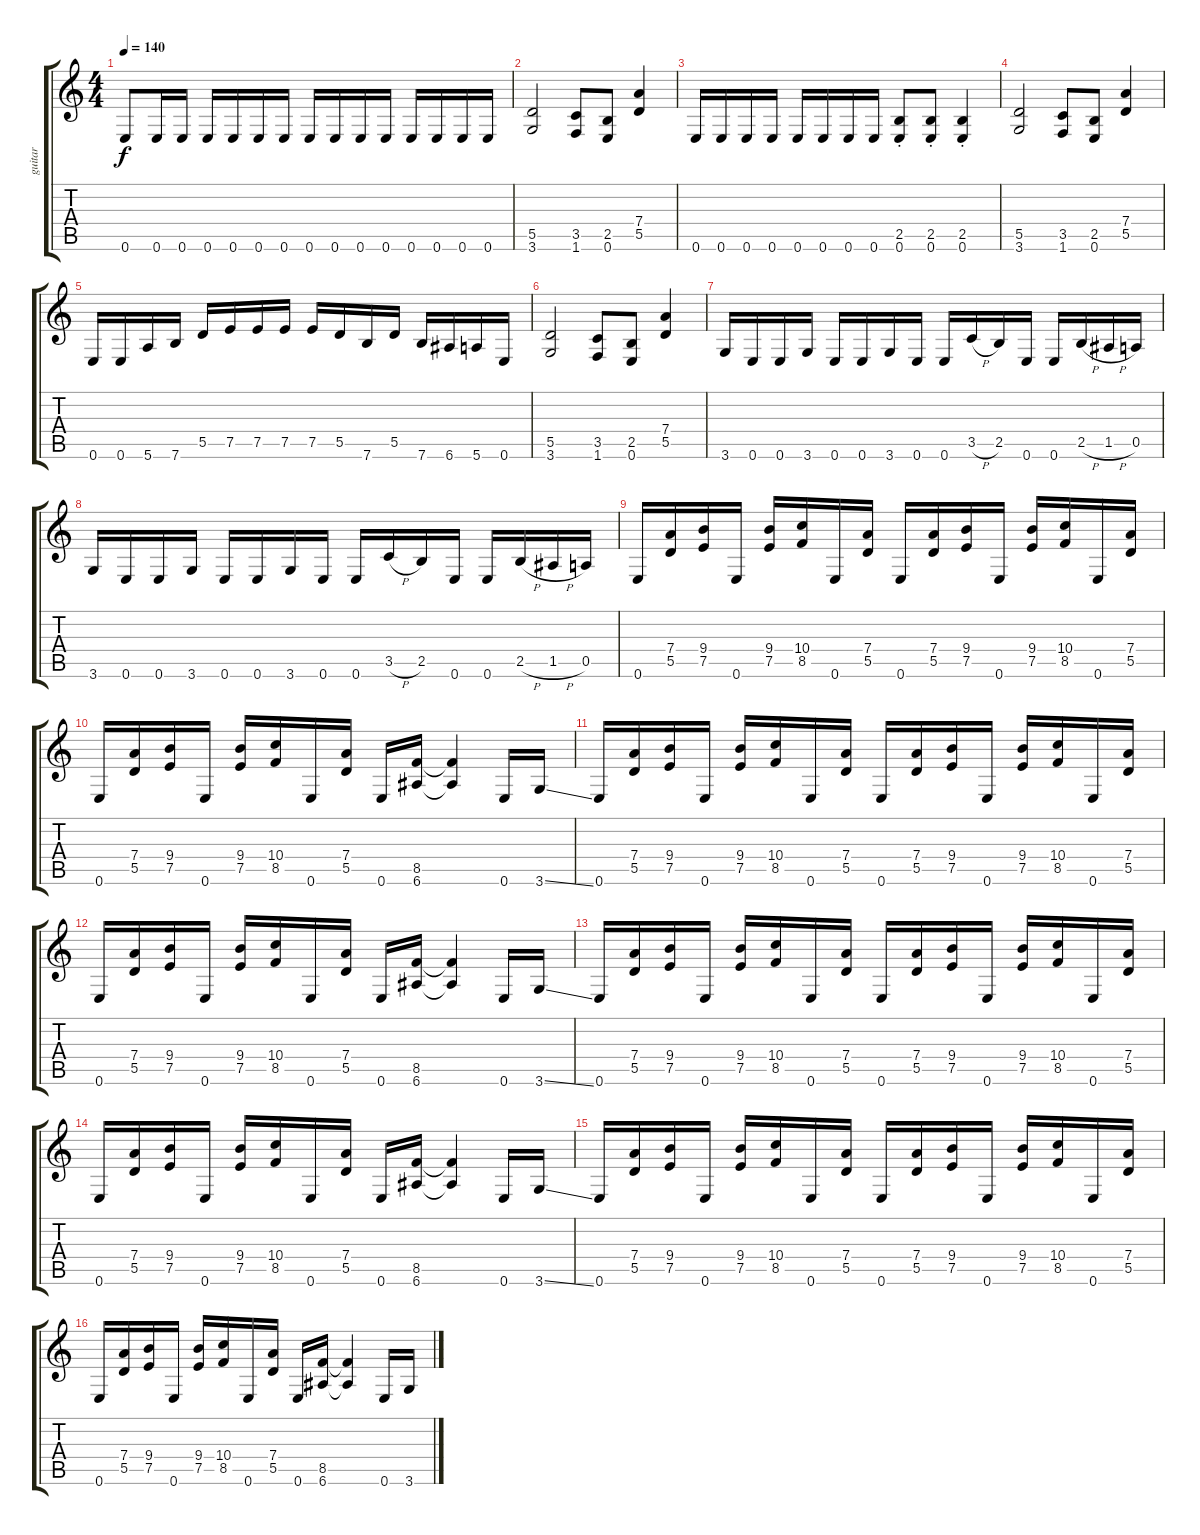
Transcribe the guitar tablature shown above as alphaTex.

\track ("guitar" "guitar") {instrument distortionguitar}
\staff {score tabs}
\tuning (E4 B3 G3 D3 A2 E2) {hide}
\ts (4 4)
\tempo 140
\clef g2
\ks c
0.6.8{dy f} 0.6.16 0.6.16 0.6.16 0.6.16 0.6.16 0.6.16 0.6.16 0.6.16 0.6.16 0.6.16 0.6.16 0.6.16 0.6.16 0.6.16 |
(5.5 3.6).2 (3.5 1.6).8 (2.5 0.6).8 (7.4 5.5).4 |
0.6.16 0.6.16 0.6.16 0.6.16 0.6.16 0.6.16 0.6.16 0.6.16 (2.5{st} 0.6{st}).8 (2.5{st} 0.6{st}).8 (2.5{st} 0.6{st}).4 |
(5.5 3.6).2 (3.5 1.6).8 (2.5 0.6).8 (7.4 5.5).4 |
0.6.16 0.6.16 5.6.16 7.6.16 5.5.16 7.5.16 7.5.16 7.5.16 7.5.16 5.5.16 7.6.16 5.5.16 7.6.16 6.6.16 5.6.16 0.6.16 |
(5.5 3.6).2 (3.5 1.6).8 (2.5 0.6).8 (7.4 5.5).4 |
3.6.16 0.6.16 0.6.16 3.6.16 0.6.16 0.6.16 3.6.16 0.6.16 0.6.16 3.5{h}.16 2.5.16 0.6.16 0.6.16 2.5{h}.16 1.5{h}.16 0.5.16 |
3.6.16 0.6.16 0.6.16 3.6.16 0.6.16 0.6.16 3.6.16 0.6.16 0.6.16 3.5{h}.16 2.5.16 0.6.16 0.6.16 2.5{h}.16 1.5{h}.16 0.5.16 |
0.6.16 (7.4 5.5).16 (9.4 7.5).16 0.6.16 (9.4 7.5).16 (10.4 8.5).16 0.6.16 (7.4 5.5).16 0.6.16 (7.4 5.5).16 (9.4 7.5).16 0.6.16 (9.4 7.5).16 (10.4 8.5).16 0.6.16 (7.4 5.5).16 |
0.6.16 (7.4 5.5).16 (9.4 7.5).16 0.6.16 (9.4 7.5).16 (10.4 8.5).16 0.6.16 (7.4 5.5).16 0.6.16 (8.5 6.6).16 (8.5{t} 6.6{t}).4 0.6.16 3.6{ss}.16 |
0.6.16 (7.4 5.5).16 (9.4 7.5).16 0.6.16 (9.4 7.5).16 (10.4 8.5).16 0.6.16 (7.4 5.5).16 0.6.16 (7.4 5.5).16 (9.4 7.5).16 0.6.16 (9.4 7.5).16 (10.4 8.5).16 0.6.16 (7.4 5.5).16 |
0.6.16 (7.4 5.5).16 (9.4 7.5).16 0.6.16 (9.4 7.5).16 (10.4 8.5).16 0.6.16 (7.4 5.5).16 0.6.16 (8.5 6.6).16 (8.5{t} 6.6{t}).4 0.6.16 3.6{ss}.16 |
0.6.16 (7.4 5.5).16 (9.4 7.5).16 0.6.16 (9.4 7.5).16 (10.4 8.5).16 0.6.16 (7.4 5.5).16 0.6.16 (7.4 5.5).16 (9.4 7.5).16 0.6.16 (9.4 7.5).16 (10.4 8.5).16 0.6.16 (7.4 5.5).16 |
0.6.16 (7.4 5.5).16 (9.4 7.5).16 0.6.16 (9.4 7.5).16 (10.4 8.5).16 0.6.16 (7.4 5.5).16 0.6.16 (8.5 6.6).16 (8.5{t} 6.6{t}).4 0.6.16 3.6{ss}.16 |
0.6.16 (7.4 5.5).16 (9.4 7.5).16 0.6.16 (9.4 7.5).16 (10.4 8.5).16 0.6.16 (7.4 5.5).16 0.6.16 (7.4 5.5).16 (9.4 7.5).16 0.6.16 (9.4 7.5).16 (10.4 8.5).16 0.6.16 (7.4 5.5).16 |
0.6.16 (7.4 5.5).16 (9.4 7.5).16 0.6.16 (9.4 7.5).16 (10.4 8.5).16 0.6.16 (7.4 5.5).16 0.6.16 (8.5 6.6).16 (8.5{t} 6.6{t}).4 0.6.16 3.6{ss}.16
